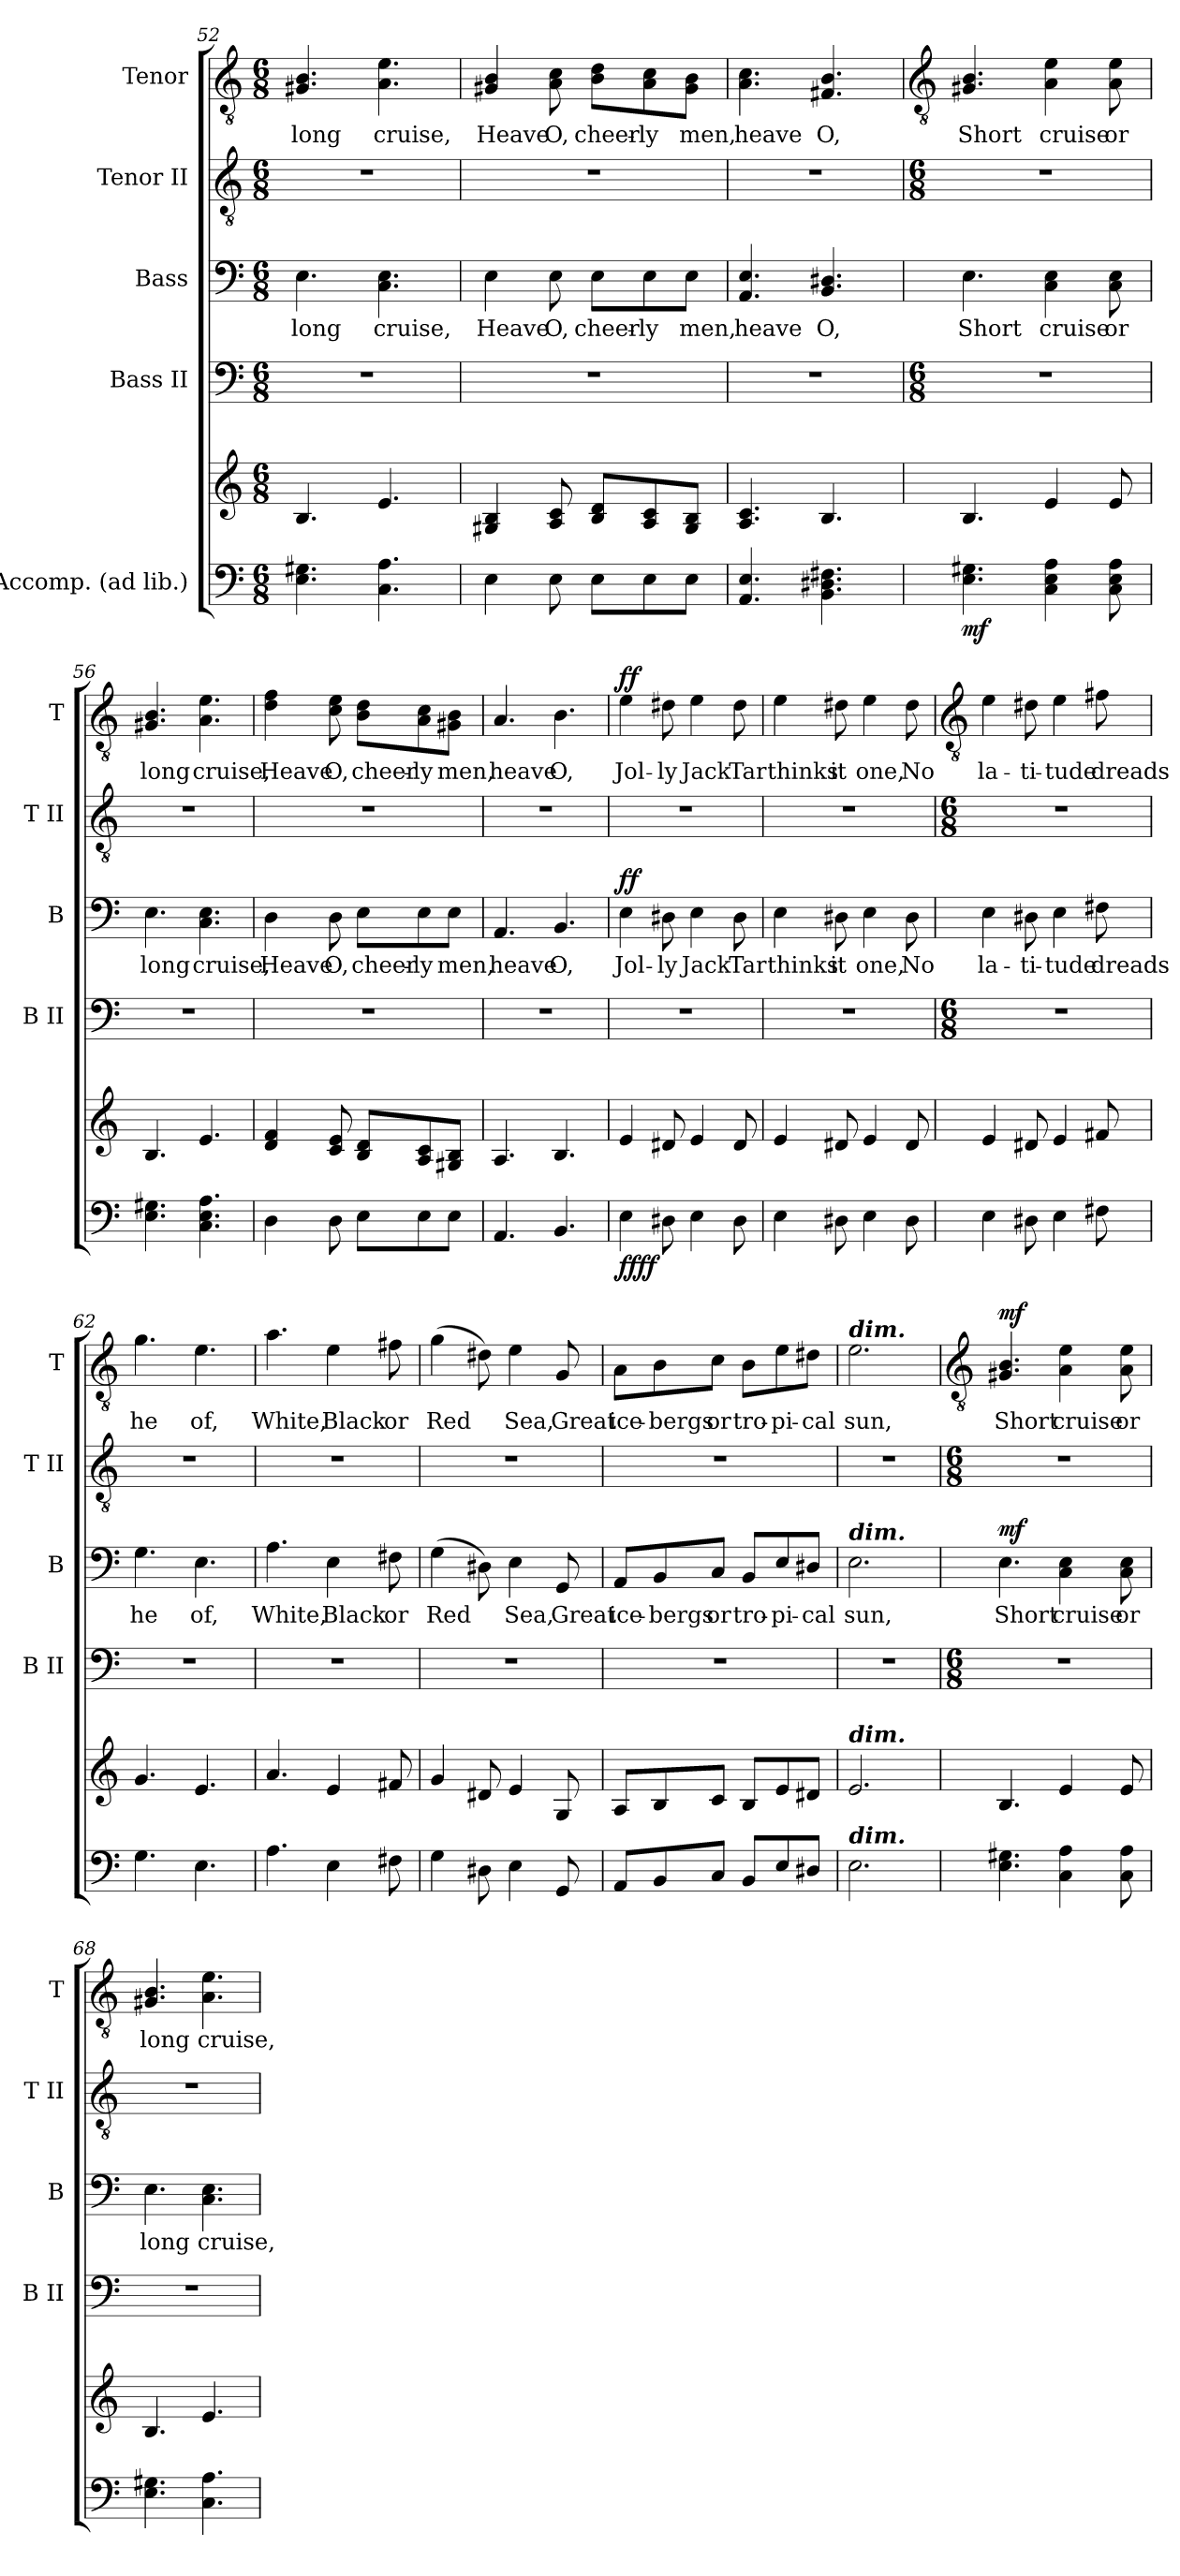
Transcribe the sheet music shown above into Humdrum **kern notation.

**kern	**kern	**dynam	**kern	**kern	**text	**dynam	**kern	**kern	**text	**dynam
*part5	*part5	*part5	*part4	*part3	*part3	*part3	*part2	*part1	*part1	*part1
*staff6	*staff5	*staff5/6	*staff4	*staff3	*staff3	*staff3	*staff2	*staff1	*staff1	*staff1
*I"Accomp. (ad lib.)	*	*	*I"Bass II	*I"Bass	*	*	*I"Tenor II	*I"Tenor	*	*
*	*	*	*I'B II	*I'B	*	*	*I'T II	*I'T	*	*
*clefF4	*clefG2	*	*clefF4	*clefF4	*	*	*clefGv2	*clefGv2	*	*
*k[]	*k[]	*	*k[]	*k[]	*	*	*k[]	*k[]	*	*
*C:	*C:	*	*C:	*C:	*	*	*C:	*C:	*	*
*M6/8	*M6/8	*	*M6/8	*M6/8	*	*	*M6/8	*M6/8	*	*
=52	=52	=52	=52	=52	=52	=52	=52	=52	=52	=52
!	!	!	!	!	!LO:LY:b	!	!	!	!LO:LY:b	!
4.E 4.G#X	4.B	.	2.r	4.E	long	.	2.r	4.G#X 4.B	long	.
!	!	!	!	!	!LO:LY:b	!	!	!	!LO:LY:b	!
4.C 4.A	4.e	.	.	4.C 4.E	cruise,	.	.	4.A 4.e	cruise,	.
=53	=53	=53	=53	=53	=53	=53	=53	=53	=53	=53
!	!	!	!	!	!LO:LY:b	!	!	!	!LO:LY:b	!
4E	4G#X 4B	.	2.r	4E	Heave	.	2.r	4G#X 4B	Heave	.
!	!	!	!	!	!LO:LY:b	!	!	!	!LO:LY:b	!
8E	8A 8c	.	.	8E	O,	.	.	8A 8c	O,	.
!	!	!	!	!	!LO:LY:b	!	!	!	!LO:LY:b	!
8EL	8B 8dL	.	.	8E\L	cheer-	.	.	8B\ 8d\L	cheer-	.
!	!	!	!	!	!LO:LY:b	!	!	!	!LO:LY:b	!
8E	8A 8c	.	.	8E\	-ly	.	.	8A\ 8c\	-ly	.
!	!	!	!	!	!LO:LY:b	!	!	!	!LO:LY:b	!
8EJ	8G# 8BJ	.	.	8E\J	men,	.	.	8G#\ 8B\J	men,	.
=54	=54	=54	=54	=54	=54	=54	=54	=54	=54	=54
!	!	!	!	!	!LO:LY:b	!	!	!	!LO:LY:b	!
4.AA 4.E	4.A 4.c	.	2.r	4.AA 4.E	heave	.	2.r	4.A 4.c	heave	.
!	!	!	!	!	!LO:LY:b	!	!	!	!LO:LY:b	!
4.BB 4.D#X 4.F#X	4.B	.	.	4.BB 4.D#X	O,	.	.	4.F#X 4.B	O,	.
!!LO:LB:g=z
=55	=55	=55	=55	=55	=55	=55	=55	=55	=55	=55
*	*	*	*	*	*	*	*	*clefGv2	*	*
*	*	*	*M6/8	*	*	*	*M6/8	*	*	*
!	!	!LO:DY:b=2	!	!	!LO:LY:b	!	!	!	!LO:LY:b	!
4.E 4.G#X	4.B	mf	2.r	4.E	Short	.	2.r	4.G#X 4.B	Short	.
!	!	!	!	!	!LO:LY:b	!	!	!	!LO:LY:b	!
4C 4E 4A	4e	.	.	4C 4E	cruise	.	.	4A 4e	cruise	.
!	!	!	!	!	!LO:LY:b	!	!	!	!LO:LY:b	!
8C 8E 8A	8e	.	.	8C 8E	or	.	.	8A 8e	or	.
=56	=56	=56	=56	=56	=56	=56	=56	=56	=56	=56
!	!	!	!	!	!LO:LY:b	!	!	!	!LO:LY:b	!
4.E 4.G#X	4.B	.	2.r	4.E	long	.	2.r	4.G#X 4.B	long	.
!	!	!	!	!	!LO:LY:b	!	!	!	!LO:LY:b	!
4.C 4.E 4.A	4.e	.	.	4.C 4.E	cruise,	.	.	4.A 4.e	cruise,	.
=57	=57	=57	=57	=57	=57	=57	=57	=57	=57	=57
!	!	!	!	!	!LO:LY:b	!	!	!	!LO:LY:b	!
4D	4d 4f	.	2.r	4D	Heave	.	2.r	4d 4f	Heave	.
!	!	!	!	!	!LO:LY:b	!	!	!	!LO:LY:b	!
8D	8c 8e	.	.	8D	O,	.	.	8c 8e	O,	.
!	!	!	!	!	!LO:LY:b	!	!	!	!LO:LY:b	!
8EL	8B 8dL	.	.	8E\L	cheer-	.	.	8B\ 8d\L	cheer-	.
!	!	!	!	!	!LO:LY:b	!	!	!	!LO:LY:b	!
8E	8A 8c	.	.	8E\	-ly	.	.	8A\ 8c\	-ly	.
!	!	!	!	!	!LO:LY:b	!	!	!	!LO:LY:b	!
8EJ	8G#X 8BJ	.	.	8E\J	men,	.	.	8G#X\ 8B\J	men,	.
=58	=58	=58	=58	=58	=58	=58	=58	=58	=58	=58
!	!	!	!	!	!LO:LY:b	!	!	!	!LO:LY:b	!
4.AA	4.A	.	2.r	4.AA	heave	.	2.r	4.A	heave	.
!	!	!	!	!	!LO:LY:b	!	!	!	!LO:LY:b	!
4.BB	4.B	.	.	4.BB	O,	.	.	4.B	O,	.
=59	=59	=59	=59	=59	=59	=59	=59	=59	=59	=59
!	!	!LO:DY:b=2	!	!	!LO:LY:b	!	!	!	!LO:LY:b	!
!	!	!LO:DY:n=1:b	!	!	!	!LO:DY:b	!	!	!	!LO:DY:b
4E	4e	ff ff	2.r	4E	Jol-	ff	2.r	4e	Jol-	ff
!	!	!	!	!	!LO:LY:b	!	!	!	!LO:LY:b	!
8D#X	8d#X	.	.	8D#X	-ly	.	.	8d#X	-ly	.
!	!	!	!	!	!LO:LY:b	!	!	!	!LO:LY:b	!
4E	4e	.	.	4E	Jack	.	.	4e	Jack	.
!	!	!	!	!	!LO:LY:b	!	!	!	!LO:LY:b	!
8D#	8d#	.	.	8D#	Tar	.	.	8d#	Tar	.
=60	=60	=60	=60	=60	=60	=60	=60	=60	=60	=60
!	!	!	!	!	!LO:LY:b	!	!	!	!LO:LY:b	!
4E	4e	.	2.r	4E	thinks	.	2.r	4e	thinks	.
!	!	!	!	!	!LO:LY:b	!	!	!	!LO:LY:b	!
8D#X	8d#X	.	.	8D#X	it	.	.	8d#X	it	.
!	!	!	!	!	!LO:LY:b	!	!	!	!LO:LY:b	!
4E	4e	.	.	4E	one,	.	.	4e	one,	.
!	!	!	!	!	!LO:LY:b	!	!	!	!LO:LY:b	!
8D#	8d#	.	.	8D#	No	.	.	8d#	No	.
!!LO:LB:g=z
=61	=61	=61	=61	=61	=61	=61	=61	=61	=61	=61
*	*	*	*	*	*	*	*	*clefGv2	*	*
*	*	*	*M6/8	*	*	*	*M6/8	*	*	*
!	!	!	!	!	!LO:LY:b	!	!	!	!LO:LY:b	!
4E	4e	.	2.r	4E	la-	.	2.r	4e	la-	.
!	!	!	!	!	!LO:LY:b	!	!	!	!LO:LY:b	!
8D#X	8d#X	.	.	8D#X	-ti-	.	.	8d#X	-ti-	.
!	!	!	!	!	!LO:LY:b	!	!	!	!LO:LY:b	!
4E	4e	.	.	4E	-tude	.	.	4e	-tude	.
!	!	!	!	!	!LO:LY:b	!	!	!	!LO:LY:b	!
8F#X	8f#X	.	.	8F#X	dreads	.	.	8f#X	dreads	.
=62	=62	=62	=62	=62	=62	=62	=62	=62	=62	=62
!	!	!	!	!	!LO:LY:b	!	!	!	!LO:LY:b	!
4.G	4.g	.	2.r	4.G	he	.	2.r	4.g	he	.
!	!	!	!	!	!LO:LY:b	!	!	!	!LO:LY:b	!
4.E	4.e	.	.	4.E	of,	.	.	4.e	of,	.
=63	=63	=63	=63	=63	=63	=63	=63	=63	=63	=63
!	!	!	!	!	!LO:LY:b	!	!	!	!LO:LY:b	!
4.A	4.a	.	2.r	4.A	White,	.	2.r	4.a	White,	.
!	!	!	!	!	!LO:LY:b	!	!	!	!LO:LY:b	!
4E	4e	.	.	4E	Black	.	.	4e	Black	.
!	!	!	!	!	!LO:LY:b	!	!	!	!LO:LY:b	!
8F#X	8f#X	.	.	8F#X	or	.	.	8f#X	or	.
=64	=64	=64	=64	=64	=64	=64	=64	=64	=64	=64
!	!	!	!	!	!LO:LY:b	!	!	!	!LO:LY:b	!
4G	4g	.	2.r	(>4G	Red	.	2.r	(>4g	Red	.
8D#X	8d#X	.	.	8D#X)	.	.	.	8d#X)	.	.
!	!	!	!	!	!LO:LY:b	!	!	!	!LO:LY:b	!
4E	4e	.	.	4E	Sea,	.	.	4e	Sea,	.
!	!	!	!	!	!LO:LY:b	!	!	!	!LO:LY:b	!
8GG	8G	.	.	8GG	Great	.	.	8G	Great	.
=65	=65	=65	=65	=65	=65	=65	=65	=65	=65	=65
!	!	!	!	!	!LO:LY:b	!	!	!	!LO:LY:b	!
8AAL	8AL	.	2.r	8AA/L	ice-	.	2.r	8A\L	ice-	.
!	!	!	!	!	!LO:LY:b	!	!	!	!LO:LY:b	!
8BB	8B	.	.	8BB/	-bergs	.	.	8B\	-bergs	.
!	!	!	!	!	!LO:LY:b	!	!	!	!LO:LY:b	!
8CJ	8cJ	.	.	8C/J	or	.	.	8c\J	or	.
!	!	!	!	!	!LO:LY:b	!	!	!	!LO:LY:b	!
8BBL	8BL	.	.	8BB/L	tro-	.	.	8B\L	tro-	.
!	!	!	!	!	!LO:LY:b	!	!	!	!LO:LY:b	!
8E	8e	.	.	8E/	-pi-	.	.	8e\	-pi-	.
!	!	!	!	!	!LO:LY:b	!	!	!	!LO:LY:b	!
8D#XJ	8d#XJ	.	.	8D#X/J	-cal	.	.	8d#X\J	-cal	.
=66	=66	=66	=66	=66	=66	=66	=66	=66	=66	=66
!	!	!	!	!	!	!	!	!LO:TX:a:Bi:t=dim.	!	!
!	!	!	!	!LO:TX:a:Bi:t=dim.	!	!	!	!	!	!
!	!LO:TX:a:Bi:t=dim.	!	!	!	!	!	!	!	!	!
!LO:TX:a:Bi:t=dim.	!	!	!	!	!	!	!	!	!	!
!	!	!	!	!	!LO:LY:b	!	!	!	!LO:LY:b	!
2.E	2.e	.	2.r	2.E	sun,	.	2.r	2.e	sun,	.
!!LO:LB:g=z
=67	=67	=67	=67	=67	=67	=67	=67	=67	=67	=67
*	*	*	*	*	*	*	*	*clefGv2	*	*
*	*	*	*M6/8	*	*	*	*M6/8	*	*	*
!	!	!LO:DY:b=2	!	!	!LO:LY:b	!	!	!	!LO:LY:b	!
!	!	!LO:DY:n=1:b	!	!	!	!LO:DY:b	!	!	!	!LO:DY:b
4.E 4.G#X	4.B	mf mf	2.r	4.E	Short	mf	2.r	4.G#X 4.B	Short	mf
!	!	!	!	!	!LO:LY:b	!	!	!	!LO:LY:b	!
4C 4A	4e	.	.	4C 4E	cruise	.	.	4A 4e	cruise	.
!	!	!	!	!	!LO:LY:b	!	!	!	!LO:LY:b	!
8C 8A	8e	.	.	8C 8E	or	.	.	8A 8e	or	.
=68	=68	=68	=68	=68	=68	=68	=68	=68	=68	=68
!	!	!	!	!	!LO:LY:b	!	!	!	!LO:LY:b	!
4.E 4.G#X	4.B	.	2.r	4.E	long	.	2.r	4.G#X 4.B	long	.
!	!	!	!	!	!LO:LY:b	!	!	!	!LO:LY:b	!
4.C 4.A	4.e	.	.	4.C 4.E	cruise,	.	.	4.A 4.e	cruise,	.
=	=	=	=	=	=	=	=	=	=	=
*-	*-	*-	*-	*-	*-	*-	*-	*-	*-	*-
